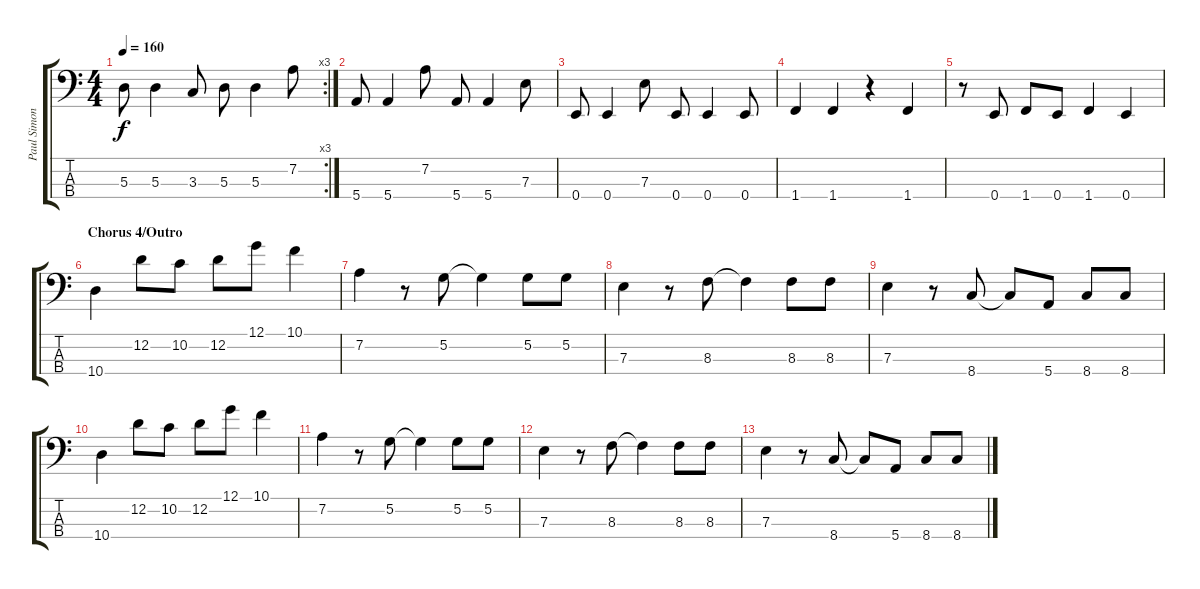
\track ("Paul Simonon" "Paul Simon") {instrument electricbassfinger}
\staff {score tabs}
\tuning (G2 D2 A1 E1) {hide}
\rc 3
\ts (4 4)
\tempo 160
\clef f4
\ks c
5.3.8{dy f} 5.3.4 3.3.8 5.3.8 5.3.4 7.2.8 |
5.4.8 5.4.4 7.2.8 5.4.8 5.4.4 7.3.8 |
0.4.8 0.4.4 7.3.8 0.4.8 0.4.4 0.4.8 |
1.4.4 1.4.4 r.4 1.4.4 |
r.8 0.4.8 1.4.8 0.4.8 1.4.4 0.4.4 |
\section ("" "Chorus 4/Outro")
10.4.4 12.2.8 10.2.8 12.2.8 12.1.8 10.1.4 |
7.2.4 r.8 5.2.8 5.2{t}.4 5.2.8 5.2.8 |
7.3.4 r.8 8.3.8 8.3{t}.4 8.3.8 8.3.8 |
7.3.4 r.8 8.4.8 8.4{t}.8 5.4.8 8.4.8 8.4.8 |
10.4.4 12.2.8 10.2.8 12.2.8 12.1.8 10.1.4 |
7.2.4 r.8 5.2.8 5.2{t}.4 5.2.8 5.2.8 |
7.3.4 r.8 8.3.8 8.3{t}.4 8.3.8 8.3.8 |
7.3.4 r.8 8.4.8 8.4{t}.8 5.4.8 8.4.8 8.4.8
